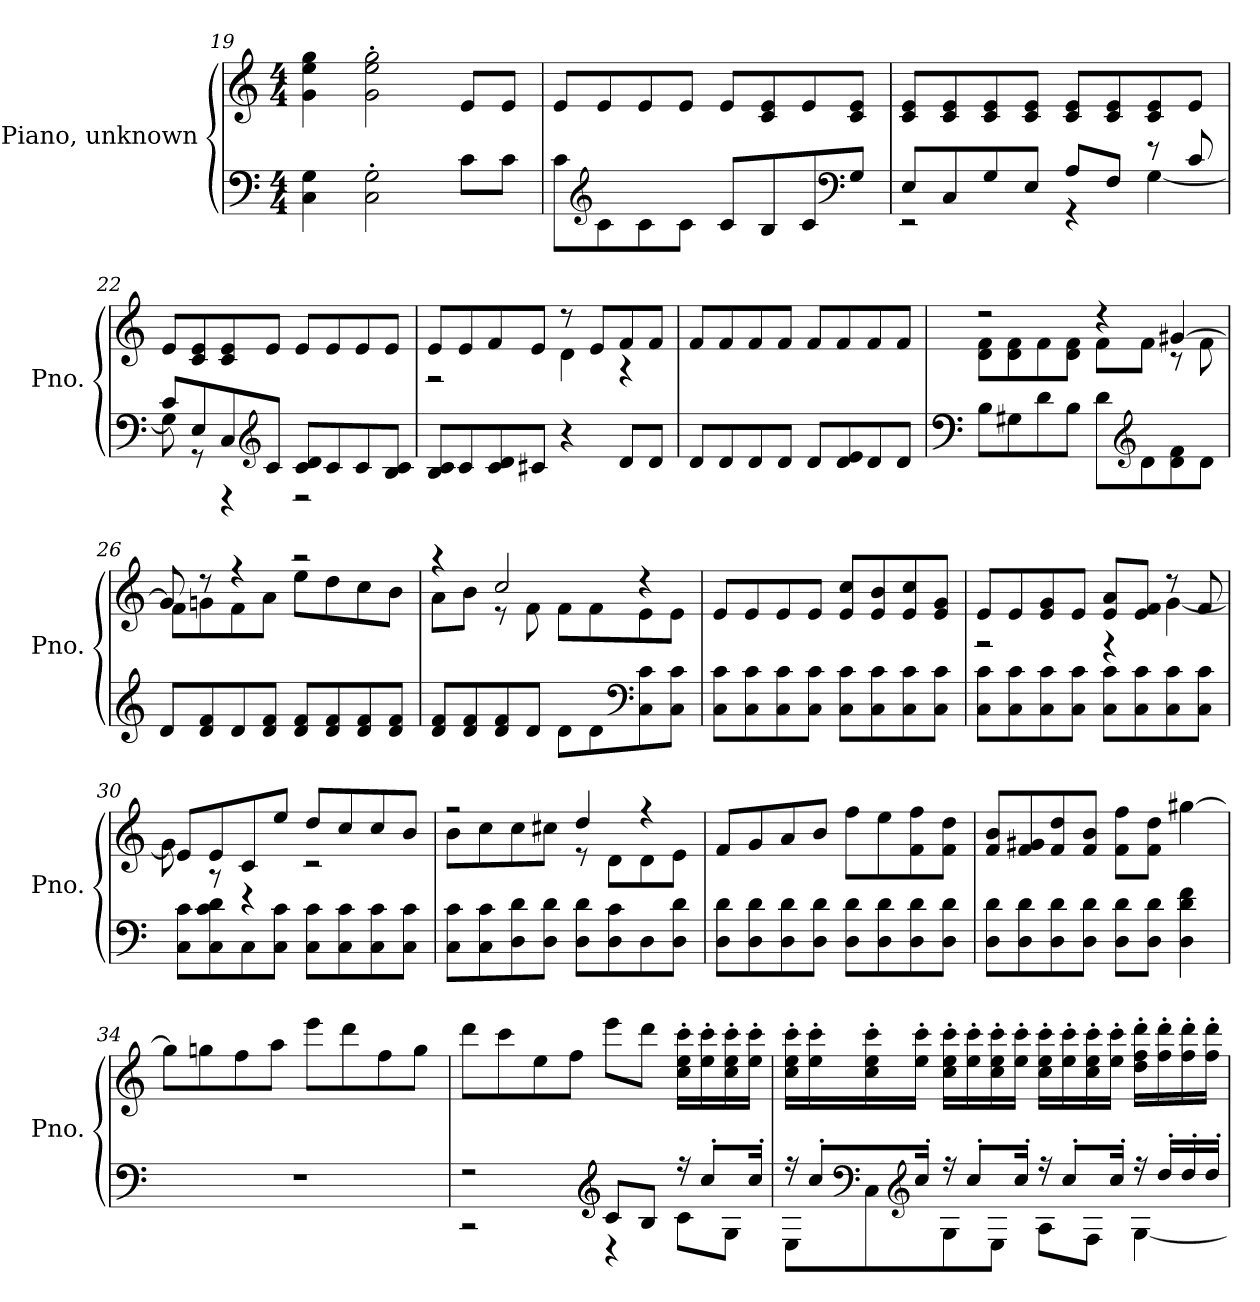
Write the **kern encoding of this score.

**kern	**kern
*part1	*part1
*staff2	*staff1
*I"Piano, unknown	*
*I'Pno.	*
*clefF4	*clefG2
*k[]	*k[]
*M4/4	*M4/4
=19	=19
4C\ 4G\	4g\ 4ee\ 4gg\
2C\' 2G\'	2g\' 2ee\' 2gg\'
8c\L	8e/L
8c\J	8e/J
!!LO:LB:g=z
=20	=20
8c\L	8e/L
*clefG2	*
8c\	8e/
8c\	8e/
8c\J	8e/J
8c/L	8e/L
8B/	8c/ 8e/
8c/	8e/
*clefF4	*
8G/J	8c/ 8e/J
=21	=21
*^	*
8E/L	2r	8c/ 8e/L
8C/	.	8c/ 8e/
8G/	.	8c/ 8e/
8E/J	.	8c/ 8e/J
8A/L	4r	8c/ 8e/L
8F/J	.	8c/ 8e/
8r	[4G\	8c/ 8e/
8c/	.	8e/J
=22	=22	=22
8c/L	8G\]	8e/L
8E/	8r	8c/ 8e/
8C/	4r	8c/ 8e/
*clefG2	*	*
8c/J	.	8e/J
8c/ 8d/L	2r	8e/L
8c/	.	8e/
8c/	.	8e/
8B/ 8c/J	.	8e/J
*v	*v	*
!!LO:LB:g=z
=23	=23
*	*^
8B/ 8c/L	8e/L	2r
8c/	8e/	.
8c/ 8d/	8f/	.
8c#X/J	8e/J	.
4r	8r	4d\
.	8e/L	.
8d/L	8f/	4r
8d/J	8f/J	.
*	*v	*v
=24	=24
8d/L	8f/L
8d/	8f/
8d/	8f/
8d/J	8f/J
8d/L	8f/L
8d/ 8e/	8f/
8d/	8f/
8d/J	8f/J
=25	=25
*clefF4	*
*	*^
8B\L	2r	8d\ 8f\L
8G#X\	.	8d\ 8f\
8d\	.	8f\
8B\J	.	8d\ 8f\J
8d\L	4r	8f\L
*clefG2	*	*
8d\	.	8f\J
8d\ 8f\	[4g#X/	8r
8d\J	.	8f\
=26	=26	=26
8d/L	8g#/]	8f\L
8d/ 8f/	8r	8gn\
8d/	4r	8f\
8d/ 8f/J	.	8a\J
8d/ 8f/L	2r	8ee\L
8d/ 8f/	.	8dd\
8d/ 8f/	.	8cc\
8d/ 8f/J	.	8b\J
!!LO:LB:g=z	!!
=27	=27	=27
8d/ 8f/L	4r	8a\L
8d/ 8f/	.	8b\J
8d/ 8f/	2cc/	8r
8d/J	.	8f\
8d\L	.	8f\L
8d\	.	8f\
*clefF4	*	*
8C\ 8c\	4r	8e\
8C\ 8c\J	.	8e\J
*	*v	*v
=28	=28
8C\ 8c\L	8e/L
8C\ 8c\	8e/
8C\ 8c\	8e/
8C\ 8c\J	8e/J
8C\ 8c\L	8e/ 8cc/L
8C\ 8c\	8e/ 8b/
8C\ 8c\	8e/ 8cc/
8C\ 8c\J	8e/ 8g/J
=29	=29
*	*^
8C\ 8c\L	8e/L	2r
8C\ 8c\	8e/	.
8C\ 8c\	8e/ 8g/	.
8C\ 8c\J	8e/J	.
8C\ 8c\L	8e/ 8a/L	4r
8C\ 8c\	8e/ 8f/J	.
8C\ 8c\	8r	[4g\
8C\ 8c\J	8f/	.
=30	=30	=30
8C\ 8c\L	8e/L	8g\]
8C\ 8c\ 8d\	8e/	8r
8C\	8c/	4r
8C\ 8c\J	8ee/J	.
8C\ 8c\L	8dd/L	2r
8C\ 8c\	8cc/	.
8C\ 8c\	8cc/	.
8C\ 8c\J	8b/J	.
!!LO:PB:g=z	!!
=31	=31	=31
8C\ 8c\L	2r	8b\L
8C\ 8c\	.	8cc\
8D\ 8d\	.	8cc\
8D\ 8d\J	.	8cc#X\J
8D\ 8d\L	4dd/	8r
8D\ 8c\	.	8d\L
8D\	4r	8d\
8D\ 8d\J	.	8e\J
*	*v	*v
=32	=32
8D\ 8d\L	8f/L
8D\ 8d\	8g/
8D\ 8d\	8a/
8D\ 8d\J	8b/J
8D\ 8d\L	8ff\L
8D\ 8d\	8ee\
8D\ 8d\	8f\ 8ff\
8D\ 8d\J	8f\ 8dd\J
=33	=33
8D\ 8d\L	8f/ 8b/L
8D\ 8d\	8f/ 8g#X/
8D\ 8d\	8f/ 8dd/
8D\ 8d\J	8f/ 8b/J
8D\ 8d\L	8f\ 8ff\L
8D\ 8d\J	8f\ 8dd\J
4D\ 4d\ 4f\	[4gg#X\
=34	=34
1r	8gg#\L]
.	8ggn\
.	8ff\
.	8aa\J
.	8eee\L
.	8ddd\
.	8ff\
.	8gg\J
!!LO:LB:g=z
=35	=35
*^	*
2r	2r	8ddd\L
.	.	8ccc\
.	.	8ee\
.	.	8ff\J
*clefG2	*	*
8c/L	4r	8eee\L
8B/J	.	8ddd\J
16r	8c\L	16cc\' 16ee\' 16ccc\'LL
8cc'/L	.	16ee\' 16ccc\'
.	8G\J	16cc\' 16ee\' 16ccc\'
16cc'/Jk	.	16ee\' 16ccc\'JJ
=36	=36	=36
16r	8E\L	16cc\' 16ee\' 16ccc\'LL
8cc'/L	.	16ee\' 16ccc\'
*clefF4	*	*
.	8C\	16cc\' 16ee\' 16ccc\'
*clefG2	*	*
16cc'/Jk	.	16ee\' 16ccc\'JJ
16r	8G\	16cc\' 16ee\' 16ccc\'LL
8cc'/L	.	16ee\' 16ccc\'
.	8E\J	16cc\' 16ee\' 16ccc\'
16cc'/Jk	.	16ee\' 16ccc\'JJ
16r	8A\L	16cc\' 16ee\' 16ccc\'LL
8cc'/L	.	16ee\' 16ccc\'
.	8F\J	16cc\' 16ee\' 16ccc\'
16cc'/Jk	.	16ee\' 16ccc\'JJ
16r	[4G\	16dd\' 16ff\' 16ddd\'LL
16dd'/LL	.	16ff\' 16ddd\'
16dd'/	.	16ff\' 16ddd\'
16dd'/JJ	.	16ff\' 16ddd\'JJ
*v	*v	*
=	=
*-	*-
